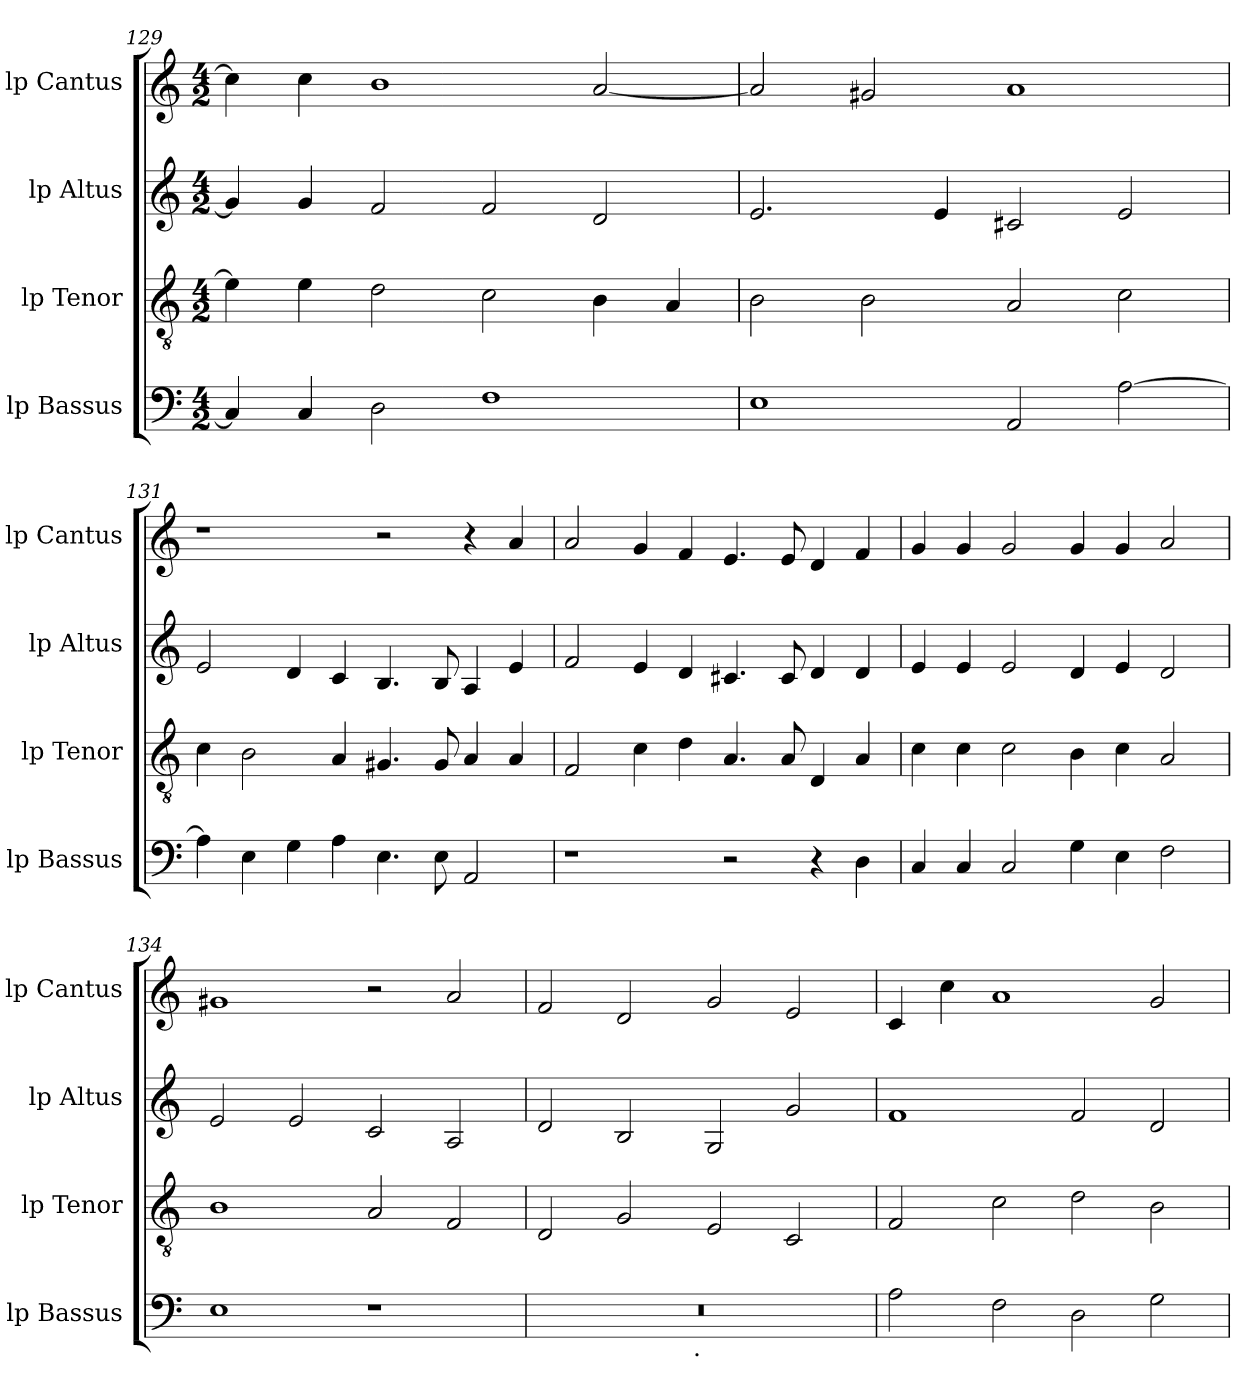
**kern	**kern	**kern	**kern
*part4	*part3	*part2	*part1
*staff4	*staff3	*staff2	*staff1
*I"lp Bassus	*I"lp Tenor	*I"lp Altus	*I"lp Cantus
*I'lp Bassus	*I'lp Tenor	*I'lp Altus	*I'lp Cantus
*clefF4	*clefGv2	*clefG2	*clefG2
*k[]	*k[]	*k[]	*k[]
*C:	*C:	*C:	*C:
*M4/2	*M4/2	*M4/2	*M4/2
=129	=129	=129	=129
4C/]	4e\]	4g/]	4cc\]
4C/	4e\	4g/	4cc\
2D\	2d\	2f/	1b
1F	2c\	2f/	.
.	4B\	2d/	[<2a/
.	4A/	.	.
=130	=130	=130	=130
1E	2B\	2.e/	2a/]
.	2B\	.	2g#X/
.	.	4e/	.
2AA/	2A/	2c#X/	1a
[>2A\	2c\	2e/	.
=131	=131	=131	=131
4A\]	4c\	2e/	1r
4E\	2B\	.	.
4G\	.	4d/	.
4A\	4A/	4c/	.
4.E\	4.G#X/	4.B/	2r
8E\	8G#/	8B/	.
2AA/	4A/	4A/	4r
.	4A/	4e/	4a/
!!LO:LB:g=z
=132	=132	=132	=132
1r	2F/	2f/	2a/
.	4c\	4e/	4g/
.	4d\	4d/	4f/
2r	4.A/	4.c#X/	4.e/
.	8A/	8c#/	8e/
4r	4D/	4d/	4d/
4D\	4A/	4d/	4f/
=133	=133	=133	=133
4C/	4c\	4e/	4g/
4C/	4c\	4e/	4g/
2C/	2c\	2e/	2g/
4G\	4B\	4d/	4g/
4E\	4c\	4e/	4g/
2F\	2A/	2d/	2a/
=134	=134	=134	=134
1E	1B	2e/	1g#X
.	.	2e/	.
1r	2A/	2c/	2r
.	2F/	2A/	2a/
=135	=135	=135	=135
*^	*	*	*
0r	2ryy	2D/	2d/	2f/
.	4...ryy	2G/	2B/	2d/
!	!LO:TX:b:t=.	!	!	!
.	1ryy	.	.	.
.	.	2E/	2G/	2g/
.	.	2C/	2g/	2e/
.	32ryy	.	.	.
*v	*v	*	*	*
!!LO:LB:g=z
=136	=136	=136	=136
2A\	2F/	1f	4c/
.	.	.	4cc\
2F\	2c\	.	1a
2D\	2d\	2f/	.
2G\	2B\	2d/	2g/
=	=	=	=
*-	*-	*-	*-
